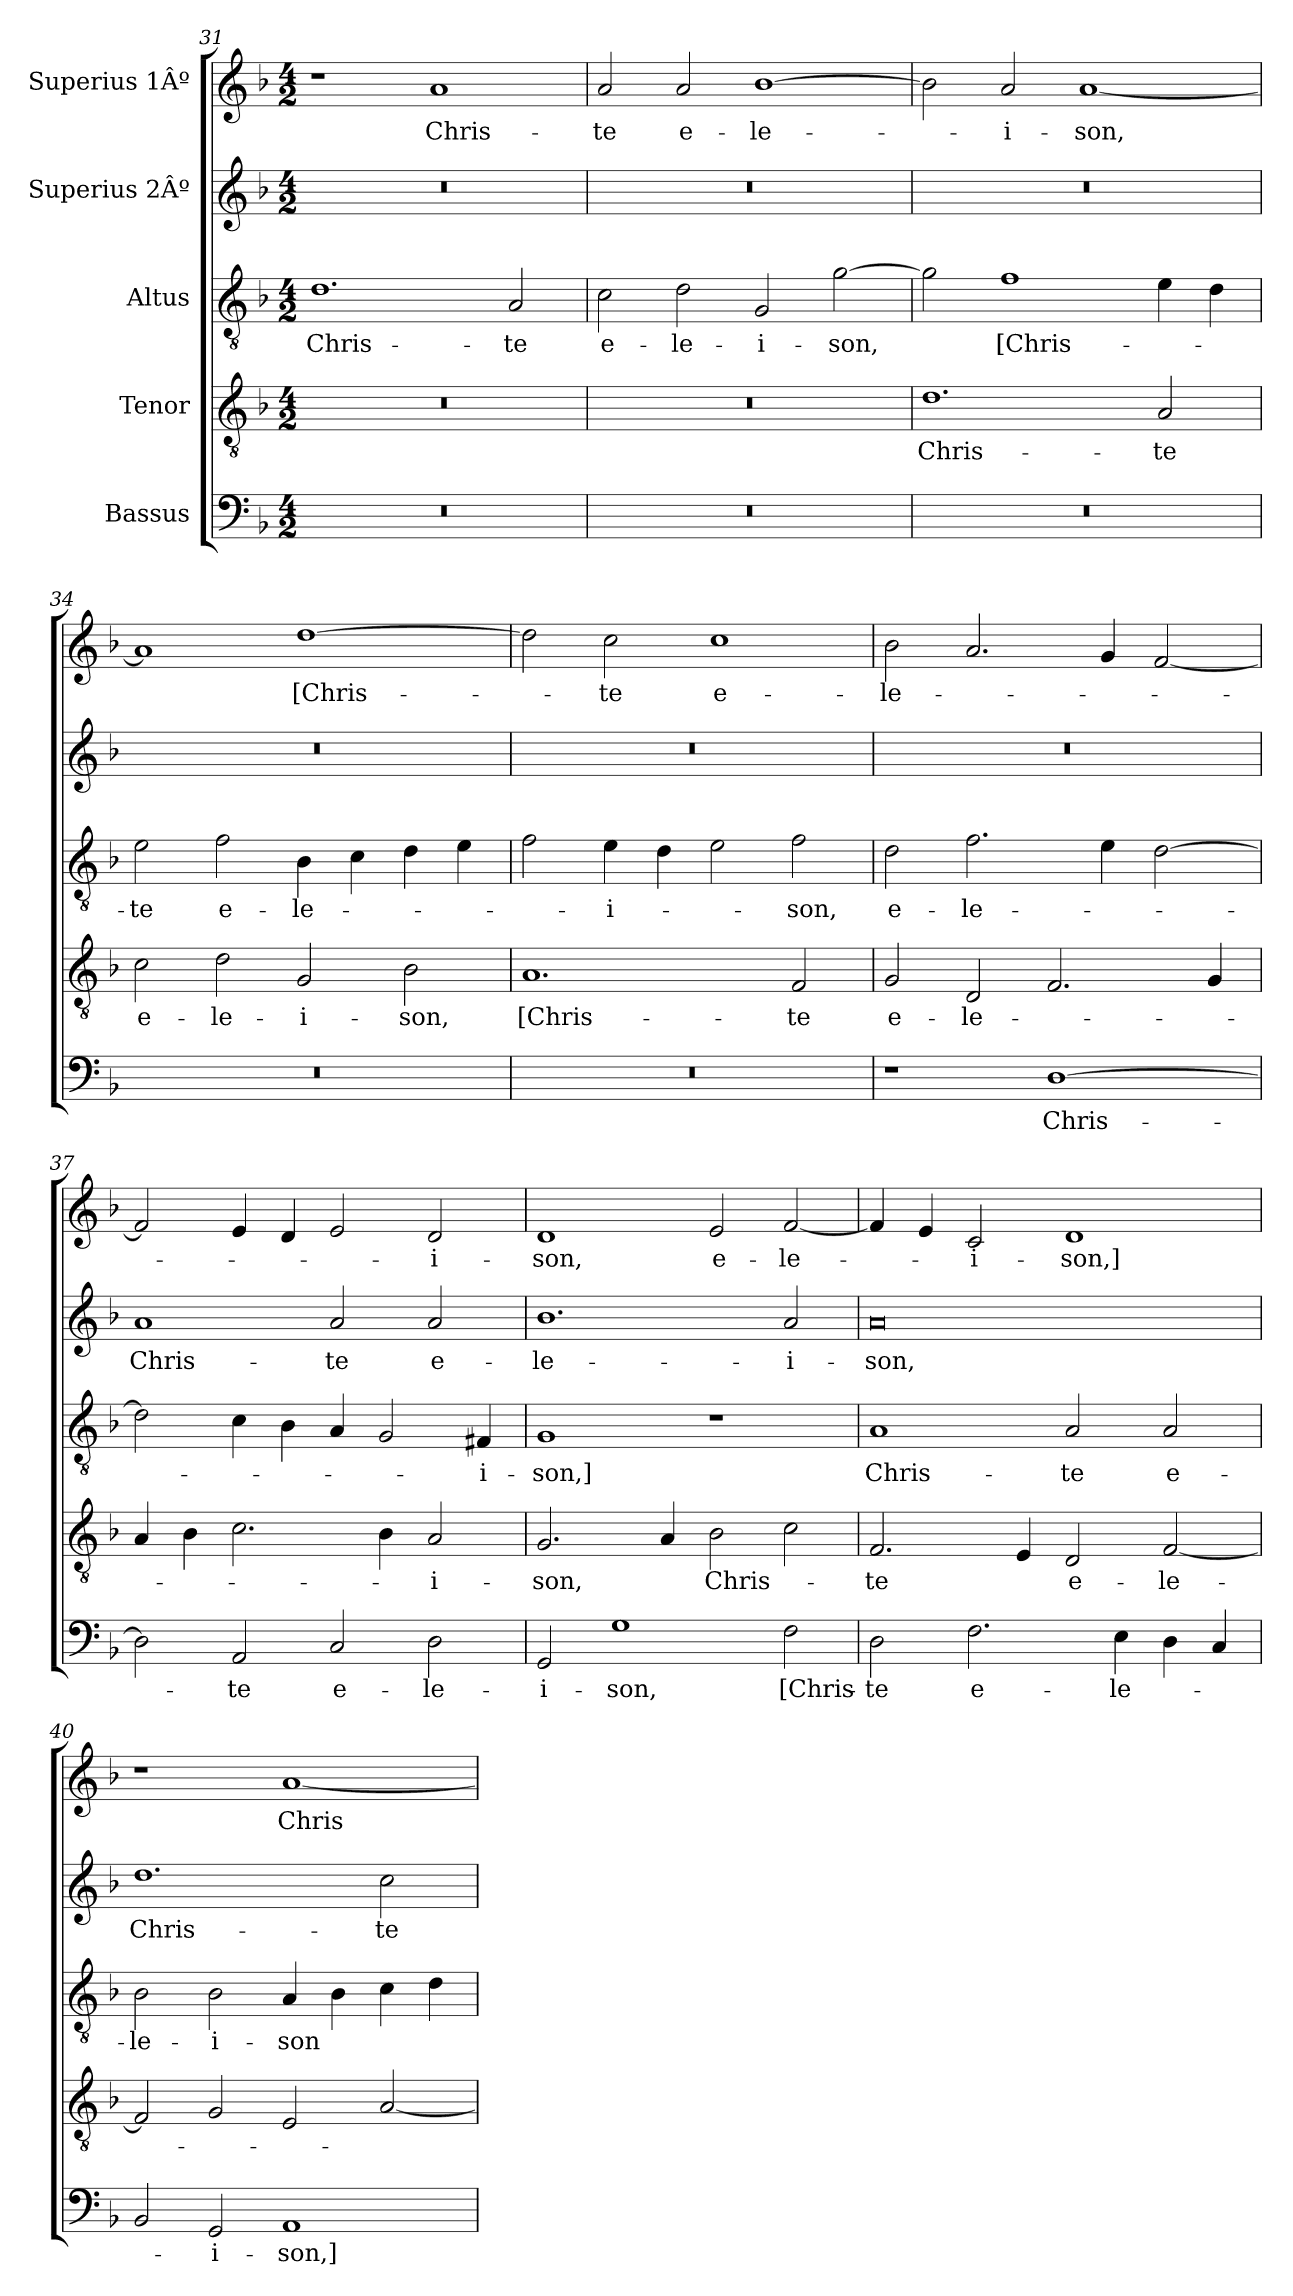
**kern	**text	**kern	**text	**kern	**text	**kern	**text	**kern	**text
*part5	*part5	*part4	*part4	*part3	*part3	*part2	*part2	*part1	*part1
*staff5	*staff5	*staff4	*staff4	*staff3	*staff3	*staff2	*staff2	*staff1	*staff1
*I"Bassus	*	*I"Tenor	*	*I"Altus	*	*I"Superius 2Âº	*	*I"Superius 1Âº	*
*clefF4	*	*clefGv2	*	*clefGv2	*	*clefG2	*	*clefG2	*
*k[b-]	*	*k[b-]	*	*k[b-]	*	*k[b-]	*	*k[b-]	*
*M4/2	*	*M4/2	*	*M4/2	*	*M4/2	*	*M4/2	*
=31	=31	=31	=31	=31	=31	=31	=31	=31	=31
0r	.	0r	.	1.d\	Chris-	0r	.	1r	.
.	.	.	.	.	.	.	.	1a/	Chris-
.	.	.	.	2A/	-te	.	.	.	.
=32	=32	=32	=32	=32	=32	=32	=32	=32	=32
0r	.	0r	.	2c\	e-	0r	.	2a/	-te
.	.	.	.	2d\	-le-	.	.	2a/	e-
.	.	.	.	2G/	-i-	.	.	[1b-\	-le-
.	.	.	.	[2g\	-son,	.	.	.	.
=33	=33	=33	=33	=33	=33	=33	=33	=33	=33
0r	.	1.d\	Chris-	2g\]	.	0r	.	2b-\]	.
.	.	.	.	1f\	[Chris-	.	.	2a/	-i-
.	.	.	.	.	.	.	.	[1a/	-son,
.	.	2A/	-te	4e\	.	.	.	.	.
.	.	.	.	4d\	.	.	.	.	.
=34	=34	=34	=34	=34	=34	=34	=34	=34	=34
0r	.	2c\	e-	2e\	-te	0r	.	1a/]	.
.	.	2d\	-le-	2f\	e-	.	.	.	.
.	.	2G/	-i-	4B-\	-le-	.	.	[1dd\	[Chris-
.	.	.	.	4c\	.	.	.	.	.
.	.	2B-\	-son,	4d\	.	.	.	.	.
.	.	.	.	4e\	.	.	.	.	.
=35	=35	=35	=35	=35	=35	=35	=35	=35	=35
0r	.	1.A/	[Chris-	2f\	.	0r	.	2dd\]	.
.	.	.	.	4e\	-i-	.	.	2cc\	-te
.	.	.	.	4d\	.	.	.	.	.
.	.	.	.	2e\	.	.	.	1cc\	e-
.	.	2F/	-te	2f\	-son,	.	.	.	.
=36	=36	=36	=36	=36	=36	=36	=36	=36	=36
1r	.	2G/	e-	2d\	e-	0r	.	2b-\	-le-
.	.	2D/	-le-	2.f\	-le-	.	.	2.a/	.
[1D\	Chris-	2.F/	.	.	.	.	.	.	.
.	.	.	.	4e\	.	.	.	4g/	.
.	.	.	.	[2d\	.	.	.	[2f/	.
.	.	4G/	.	.	.	.	.	.	.
=37	=37	=37	=37	=37	=37	=37	=37	=37	=37
2D\]	.	4A/	.	2d\]	.	1a/	Chris-	2f/]	.
.	.	4B-\	.	.	.	.	.	.	.
2AA/	-te	2.c\	.	4c\	.	.	.	4e/	.
.	.	.	.	4B-\	.	.	.	4d/	.
2C/	e-	.	.	4A/	.	2a/	-te	2e/	.
.	.	4B-\	.	2G/	.	.	.	.	.
2D\	-le-	2A/	-i-	.	.	2a/	e-	2d/	-i-
.	.	.	.	4F#X/	-i-	.	.	.	.
=38	=38	=38	=38	=38	=38	=38	=38	=38	=38
2GG/	-i-	2.G/	-son,	1G/	-son,]	1.b-\	-le-	1d/	-son,
1G\	-son,	.	.	.	.	.	.	.	.
.	.	4A/	.	.	.	.	.	.	.
.	.	2B-\	Chris-	1r	.	.	.	2e/	e-
2F\	[Chris-	2c\	.	.	.	2a/	-i-	[2f/	-le-
=39	=39	=39	=39	=39	=39	=39	=39	=39	=39
2D\	-te	2.F/	-te	1A/	Chris-	0a/	-son,	4f/]	.
.	.	.	.	.	.	.	.	4e/	.
2.F\	e-	.	.	.	.	.	.	2c/	-i-
.	.	4E/	.	.	.	.	.	.	.
.	.	2D/	e-	2A/	-te	.	.	1d/	-son,]
4E\	-le-	.	.	.	.	.	.	.	.
4D\	.	[2F/	-le-	2A/	e-	.	.	.	.
4C/	.	.	.	.	.	.	.	.	.
=40	=40	=40	=40	=40	=40	=40	=40	=40	=40
2BB-/	.	2F/]	.	2B-\	-le-	1.dd\	Chris-	1r	.
2GG/	-i-	2G/	.	2B-\	-i-	.	.	.	.
1AA/	-son,]	2E/	.	4A/	-son	.	.	[1a/	Chris-
.	.	.	.	4B-\	.	.	.	.	.
.	.	[2A/	.	4c\	.	2cc\	-te	.	.
.	.	.	.	4d\	.	.	.	.	.
=	=	=	=	=	=	=	=	=	=
*-	*-	*-	*-	*-	*-	*-	*-	*-	*-
